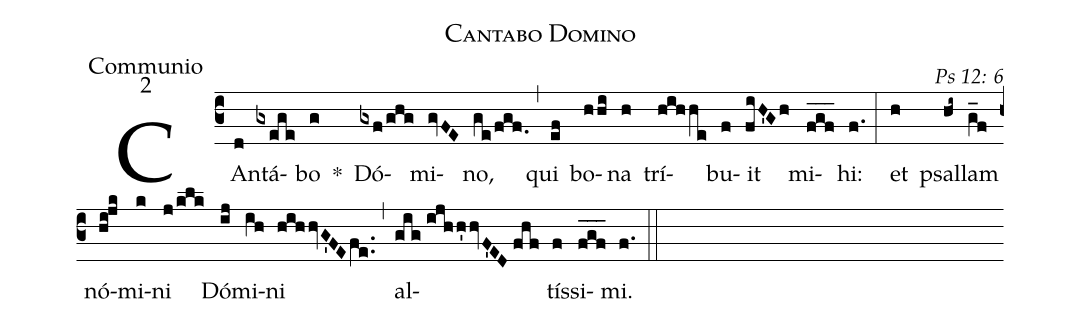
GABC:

name: Cantabo Domino;
office-part: Communio;
mode: 2;
commentary: Ps 12: 6;
%%
(c3) CAn(d)tá(gxege)bo(g) *() Dó(gxf/ghg)mi(gvFE)no,(ge/fgf.) (,) qui(ef) bo(hhi)na(h) trí(hihhe)bu(f)it(fiH'Gh) mi(f_g_f_)hi:(f.) (:)
et(h) psal(hi~)lam(g_f) nó(hi!jk)mi(k)ni(j/klk) Dó(ij)mi(ih)ni(hihhvG'FEfe..) (,) al(gig//ijhh'hvF'ED//fhf)tís(f)si(f_g_f_)mi.(f.) (::)
